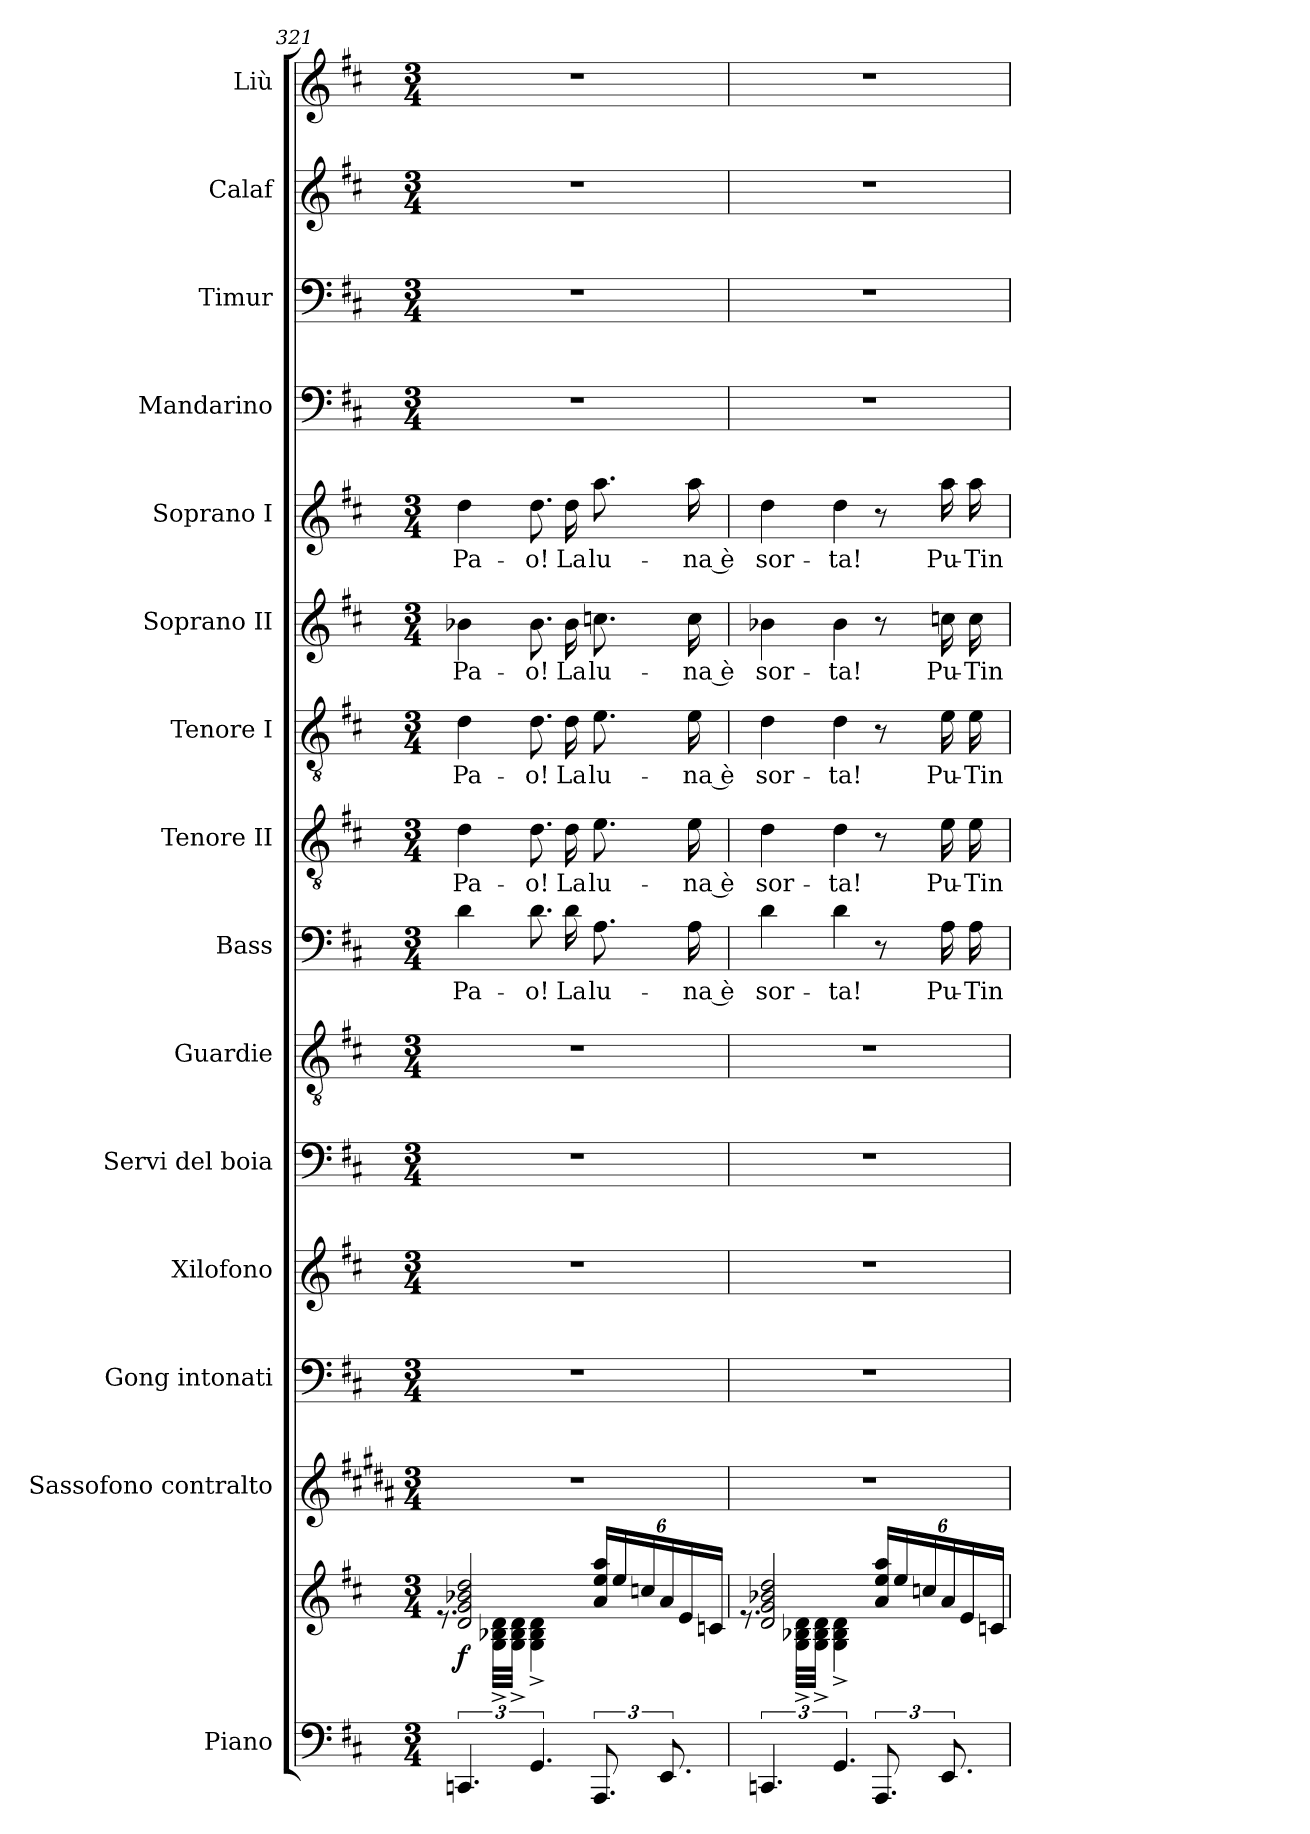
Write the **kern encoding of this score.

**kern	**kern	**dynam	**kern	**kern	**kern	**kern	**kern	**kern	**text	**kern	**text	**kern	**text	**kern	**text	**kern	**text	**kern	**kern	**kern	**kern
*part15	*part15	*part15	*part14	*part13	*part12	*part11	*part10	*part9	*part9	*part8	*part8	*part7	*part7	*part6	*part6	*part5	*part5	*part4	*part3	*part2	*part1
*staff16	*staff15	*staff15/16	*staff14	*staff13	*staff12	*staff11	*staff10	*staff9	*staff9	*staff8	*staff8	*staff7	*staff7	*staff6	*staff6	*staff5	*staff5	*staff4	*staff3	*staff2	*staff1
*I"Piano	*	*	*I"Sassofono contralto	*I"Gong intonati	*I"Xilofono	*I"Servi del boia	*I"Guardie	*I"Bass	*	*I"Tenore II	*	*I"Tenore I	*	*I"Soprano II	*	*I"Soprano I	*	*I"Mandarino	*I"Timur	*I"Calaf	*I"Liù
*I'Pno.	*	*	*	*I'Gong int.	*I'Xil.	*I'Ser.B.	*I'G.	*I'B.	*	*I'T. II	*	*I'T. I	*	*I'S. II	*	*I'S. I	*	*I'M.	*I'T.	*I'C.	*I'L.
!!LO:PB:g=z
*clefF4	*clefG2	*	*clefG2	*clefF4	*clefG2	*clefF4	*clefGv2	*clefF4	*	*clefGv2	*	*clefGv2	*	*clefG2	*	*clefG2	*	*clefF4	*clefF4	*clefG2	*clefG2
*	*	*	*ITrd5c9	*	*ITrd-7c-12	*	*	*	*	*	*	*	*	*	*	*	*	*	*	*	*
*k[f#c#]	*k[f#c#]	*	*k[f#c#]	*k[f#c#]	*k[f#c#]	*k[f#c#]	*k[f#c#]	*k[f#c#]	*	*k[f#c#]	*	*k[f#c#]	*	*k[f#c#]	*	*k[f#c#]	*	*k[f#c#]	*k[f#c#]	*k[f#c#]	*k[f#c#]
*M3/4	*M3/4	*	*M3/4	*M3/4	*M3/4	*M3/4	*M3/4	*M3/4	*	*M3/4	*	*M3/4	*	*M3/4	*	*M3/4	*	*M3/4	*M3/4	*M3/4	*M3/4
=321	=321	=321	=321	=321	=321	=321	=321	=321	=321	=321	=321	=321	=321	=321	=321	=321	=321	=321	=321	=321	=321
*	*^	*	*	*	*	*	*	*	*	*	*	*	*	*	*	*	*	*	*	*	*
!	!	!	!LO:DY:b	!	!	!	!	!	!	!LO:LY:b	!	!LO:LY:b	!	!LO:LY:b	!	!LO:LY:b	!	!LO:LY:b	!	!	!	!
6.CCn/	2d/ 2g/ 2b-X/ 2dd/	8.re	f	2.r	2.r	2.r	2.r	2.r	4d\	-Pa-	4d\	-Pa-	4d\	-Pa-	4b-X\	-Pa-	4dd\	-Pa-	2.r	2.r	2.r	2.r
.	.	32G\^ 32B-X\^ 32d\^LLL	.	.	.	.	.	.	.	.	.	.	.	.	.	.	.	.	.	.	.	.
.	.	32G\^ 32B-\^ 32d\^JJJ	.	.	.	.	.	.	.	.	.	.	.	.	.	.	.	.	.	.	.	.
!	!	!	!	!	!	!	!	!	!	!LO:LY:b	!	!LO:LY:b	!	!LO:LY:b	!	!LO:LY:b	!	!LO:LY:b	!	!	!	!
6.GG/	.	4G\^ 4B-\^ 4d\^	.	.	.	.	.	.	8.d\	-o!	8.d\	-o!	8.d\	-o!	8.b-\	-o!	8.dd\	-o!	.	.	.	.
!	!	!	!	!	!	!	!	!	!	!LO:LY:b	!	!LO:LY:b	!	!LO:LY:b	!	!LO:LY:b	!	!LO:LY:b	!	!	!	!
.	.	.	.	.	.	.	.	.	16d\	La	16d\	La	16d\	La	16b-\	La	16dd\	La	.	.	.	.
*	*Xbrackettup	*	*	*	*	*	*	*	*	*	*	*	*	*	*	*	*	*	*	*	*	*
!	!	!	!	!	!	!	!	!	!	!LO:LY:b	!	!LO:LY:b	!	!LO:LY:b	!	!LO:LY:b	!	!LO:LY:b	!	!	!	!
12.AAA/	24a/ 24ee/ 24aa/LL	4ryy	.	.	.	.	.	.	8.A\	lu-	8.e\	lu-	8.e\	lu-	8.ccn\	lu-	8.aa\	lu-	.	.	.	.
.	24ee/	.	.	.	.	.	.	.	.	.	.	.	.	.	.	.	.	.	.	.	.	.
.	24ccn/	.	.	.	.	.	.	.	.	.	.	.	.	.	.	.	.	.	.	.	.	.
12.EE/	24a/	.	.	.	.	.	.	.	.	.	.	.	.	.	.	.	.	.	.	.	.	.
.	24e/	.	.	.	.	.	.	.	.	.	.	.	.	.	.	.	.	.	.	.	.	.
!	!	!	!	!	!	!	!	!	!	!LO:LY:b	!	!LO:LY:b	!	!LO:LY:b	!	!LO:LY:b	!	!LO:LY:b	!	!	!	!
.	.	.	.	.	.	.	.	.	16A\	-na è	16e\	-na è	16e\	-na è	16cc\	-na è	16aa\	-na è	.	.	.	.
.	24cn/JJ	.	.	.	.	.	.	.	.	.	.	.	.	.	.	.	.	.	.	.	.	.
=322	=322	=322	=322	=322	=322	=322	=322	=322	=322	=322	=322	=322	=322	=322	=322	=322	=322	=322	=322	=322	=322	=322
!	!	!	!	!	!	!	!	!	!	!LO:LY:b	!	!LO:LY:b	!	!LO:LY:b	!	!LO:LY:b	!	!LO:LY:b	!	!	!	!
6.CCn/	2d/ 2g/ 2b-X/ 2dd/	8.re	.	2.r	2.r	2.r	2.r	2.r	4d\	sor-	4d\	sor-	4d\	sor-	4b-X\	sor-	4dd\	sor-	2.r	2.r	2.r	2.r
.	.	32G\^ 32B-X\^ 32d\^LLL	.	.	.	.	.	.	.	.	.	.	.	.	.	.	.	.	.	.	.	.
.	.	32G\^ 32B-\^ 32d\^JJJ	.	.	.	.	.	.	.	.	.	.	.	.	.	.	.	.	.	.	.	.
!	!	!	!	!	!	!	!	!	!	!LO:LY:b	!	!LO:LY:b	!	!LO:LY:b	!	!LO:LY:b	!	!LO:LY:b	!	!	!	!
6.GG/	.	4G\^ 4B-\^ 4d\^	.	.	.	.	.	.	4d\	-ta!	4d\	-ta!	4d\	-ta!	4b-\	-ta!	4dd\	-ta!	.	.	.	.
12.AAA/	24a/ 24ee/ 24aa/LL	4ryy	.	.	.	.	.	.	8r	.	8r	.	8r	.	8r	.	8r	.	.	.	.	.
.	24ee/	.	.	.	.	.	.	.	.	.	.	.	.	.	.	.	.	.	.	.	.	.
.	24ccn/	.	.	.	.	.	.	.	.	.	.	.	.	.	.	.	.	.	.	.	.	.
!	!	!	!	!	!	!	!	!	!	!LO:LY:b	!	!LO:LY:b	!	!LO:LY:b	!	!LO:LY:b	!	!LO:LY:b	!	!	!	!
12.EE/	24a/	.	.	.	.	.	.	.	16A\	Pu-	16e\	Pu-	16e\	Pu-	16ccn\	Pu-	16aa\	Pu-	.	.	.	.
.	24e/	.	.	.	.	.	.	.	.	.	.	.	.	.	.	.	.	.	.	.	.	.
!	!	!	!	!	!	!	!	!	!	!LO:LY:b	!	!LO:LY:b	!	!LO:LY:b	!	!LO:LY:b	!	!LO:LY:b	!	!	!	!
.	.	.	.	.	.	.	.	.	16A\	-Tin-	16e\	-Tin-	16e\	-Tin-	16cc\	-Tin-	16aa\	-Tin-	.	.	.	.
.	24cn/JJ	.	.	.	.	.	.	.	.	.	.	.	.	.	.	.	.	.	.	.	.	.
*	*v	*v	*	*	*	*	*	*	*	*	*	*	*	*	*	*	*	*	*	*	*	*
=	=	=	=	=	=	=	=	=	=	=	=	=	=	=	=	=	=	=	=	=	=
*-	*-	*-	*-	*-	*-	*-	*-	*-	*-	*-	*-	*-	*-	*-	*-	*-	*-	*-	*-	*-	*-
